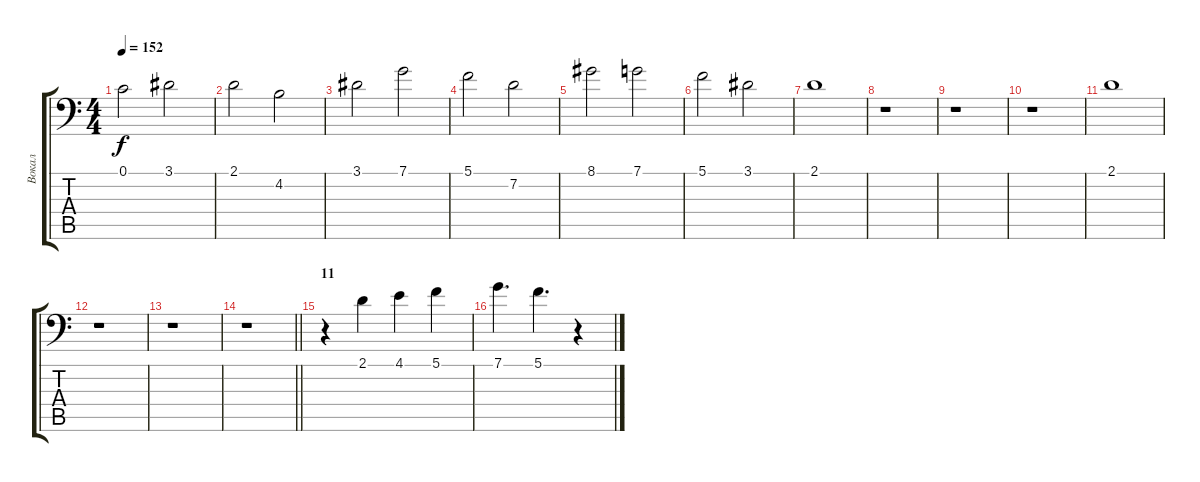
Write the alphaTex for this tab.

\track ("Вокал" "Вокал") {instrument fx5brightness}
\staff {score tabs}
\tuning (C4 G3 Eb3 Bb2 F2 Bb1) {hide}
\ts (4 4)
\tempo 152
\clef f4
\ks c
0.1.2{dy f} 3.1.2 |
2.1.2 4.2.2 |
3.1.2 7.1.2 |
5.1.2 7.2.2 |
8.1.2 7.1.2 |
5.1.2 3.1.2 |
2.1.1 |
r.1 |
r.1 |
r.1 |
2.1.1 |
r.1 |
r.1 |
\barLineRight lightlight
r.1 |
\section ("" "11")
r.4 2.1.4 4.1.4 5.1.4 |
7.1.4{d} 5.1.4{d} r.4
